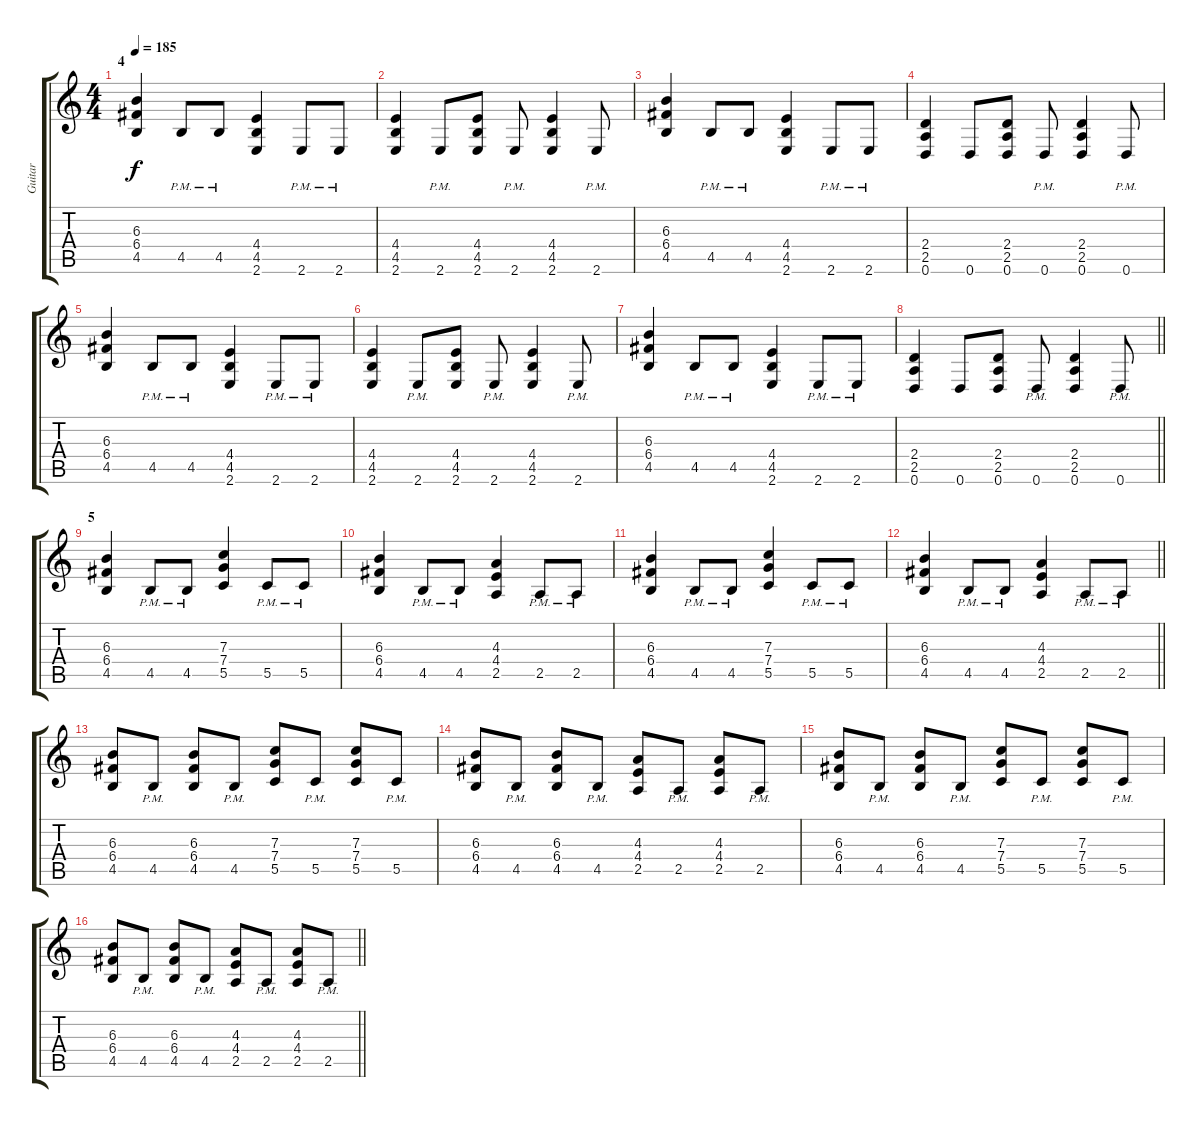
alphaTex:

\track ("Guitar" "Guitar") {instrument distortionguitar}
\staff {score tabs}
\tuning (D4 A3 F3 C3 G2 D2) {hide}
\ts (4 4)
\section ("" "4")
\tempo 185
\clef g2
\ks c
(6.3 6.4 4.5).4{dy f} 4.5{pm}.8 4.5{pm}.8 (4.4 4.5 2.6).4 2.6{pm}.8 2.6{pm}.8 |
(4.4 4.5 2.6).4 2.6{pm}.8 (4.4 4.5 2.6).8 2.6{pm}.8 (4.4 4.5 2.6).4 2.6{pm}.8 |
(6.3 6.4 4.5).4 4.5{pm}.8 4.5{pm}.8 (4.4 4.5 2.6).4 2.6{pm}.8 2.6{pm}.8 |
(2.4 2.5 0.6).4 0.6.8 (2.4 2.5 0.6).8 0.6{pm}.8 (2.4 2.5 0.6).4 0.6{pm}.8 |
(6.3 6.4 4.5).4 4.5{pm}.8 4.5{pm}.8 (4.4 4.5 2.6).4 2.6{pm}.8 2.6{pm}.8 |
(4.4 4.5 2.6).4 2.6{pm}.8 (4.4 4.5 2.6).8 2.6{pm}.8 (4.4 4.5 2.6).4 2.6{pm}.8 |
(6.3 6.4 4.5).4 4.5{pm}.8 4.5{pm}.8 (4.4 4.5 2.6).4 2.6{pm}.8 2.6{pm}.8 |
\barLineRight lightlight
(2.4 2.5 0.6).4 0.6.8 (2.4 2.5 0.6).8 0.6{pm}.8 (2.4 2.5 0.6).4 0.6{pm}.8 |
\section ("" "5")
(6.3 6.4 4.5).4 4.5{pm}.8 4.5{pm}.8 (7.3 7.4 5.5).4 5.5{pm}.8 5.5{pm}.8 |
(6.3 6.4 4.5).4 4.5{pm}.8 4.5{pm}.8 (4.3 4.4 2.5).4 2.5{pm}.8 2.5{pm}.8 |
(6.3 6.4 4.5).4 4.5{pm}.8 4.5{pm}.8 (7.3 7.4 5.5).4 5.5{pm}.8 5.5{pm}.8 |
\barLineRight lightlight
(6.3 6.4 4.5).4 4.5{pm}.8 4.5{pm}.8 (4.3 4.4 2.5).4 2.5{pm}.8 2.5{pm}.8 |
\section ("" "")
(6.3 6.4 4.5).8 4.5{pm}.8 (6.3 6.4 4.5).8 4.5{pm}.8 (7.3 7.4 5.5).8 5.5{pm}.8 (7.3 7.4 5.5).8 5.5{pm}.8 |
(6.3 6.4 4.5).8 4.5{pm}.8 (6.3 6.4 4.5).8 4.5{pm}.8 (4.3 4.4 2.5).8 2.5{pm}.8 (4.3 4.4 2.5).8 2.5{pm}.8 |
(6.3 6.4 4.5).8 4.5{pm}.8 (6.3 6.4 4.5).8 4.5{pm}.8 (7.3 7.4 5.5).8 5.5{pm}.8 (7.3 7.4 5.5).8 5.5{pm}.8 |
\barLineRight lightlight
(6.3 6.4 4.5).8 4.5{pm}.8 (6.3 6.4 4.5).8 4.5{pm}.8 (4.3 4.4 2.5).8 2.5{pm}.8 (4.3 4.4 2.5).8 2.5{pm}.8
